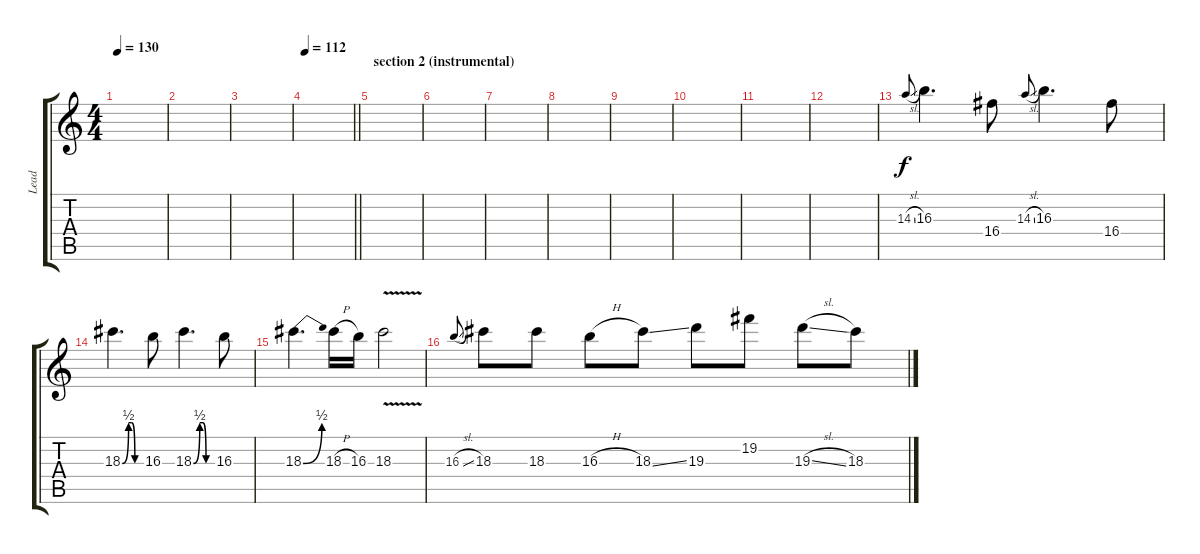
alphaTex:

\track ("Lead" "Lead") {instrument distortionguitar}
\staff {score tabs}
\tuning (E4 B3 G3 D3 A2 E2) {hide}
\ts (4 4)
\section ("" "")
\tempo 130
\clef g2
\ks c
|
|
|
\tempo 112
\barLineRight lightlight
|
\section ("" "section 2 (instrumental)")
|
|
|
|
|
|
|
|
14.3{sl}.8{gr onbeat} 16.3.4{d} 16.4.8 14.3{sl}.8{gr onbeat} 16.3.4{d} 16.4.8 |
18.3{be (custom 0 0 20 2 30 2 40 0 60 0)}.4{d} 16.3.8 18.3{be (custom 0 0 20 2 30 2 40 0 60 0)}.4{d} 16.3.8 |
18.3{be (bend 0 0 60 2)}.4{d} 18.3{h}.16 16.3.16 18.3{v}.2 |
16.3{sl}.8{gr onbeat} 18.3.8 18.3.8 16.3{h}.8 18.3{ss}.8 19.3.8 19.2.8 19.3{sl}.8 18.3.8
